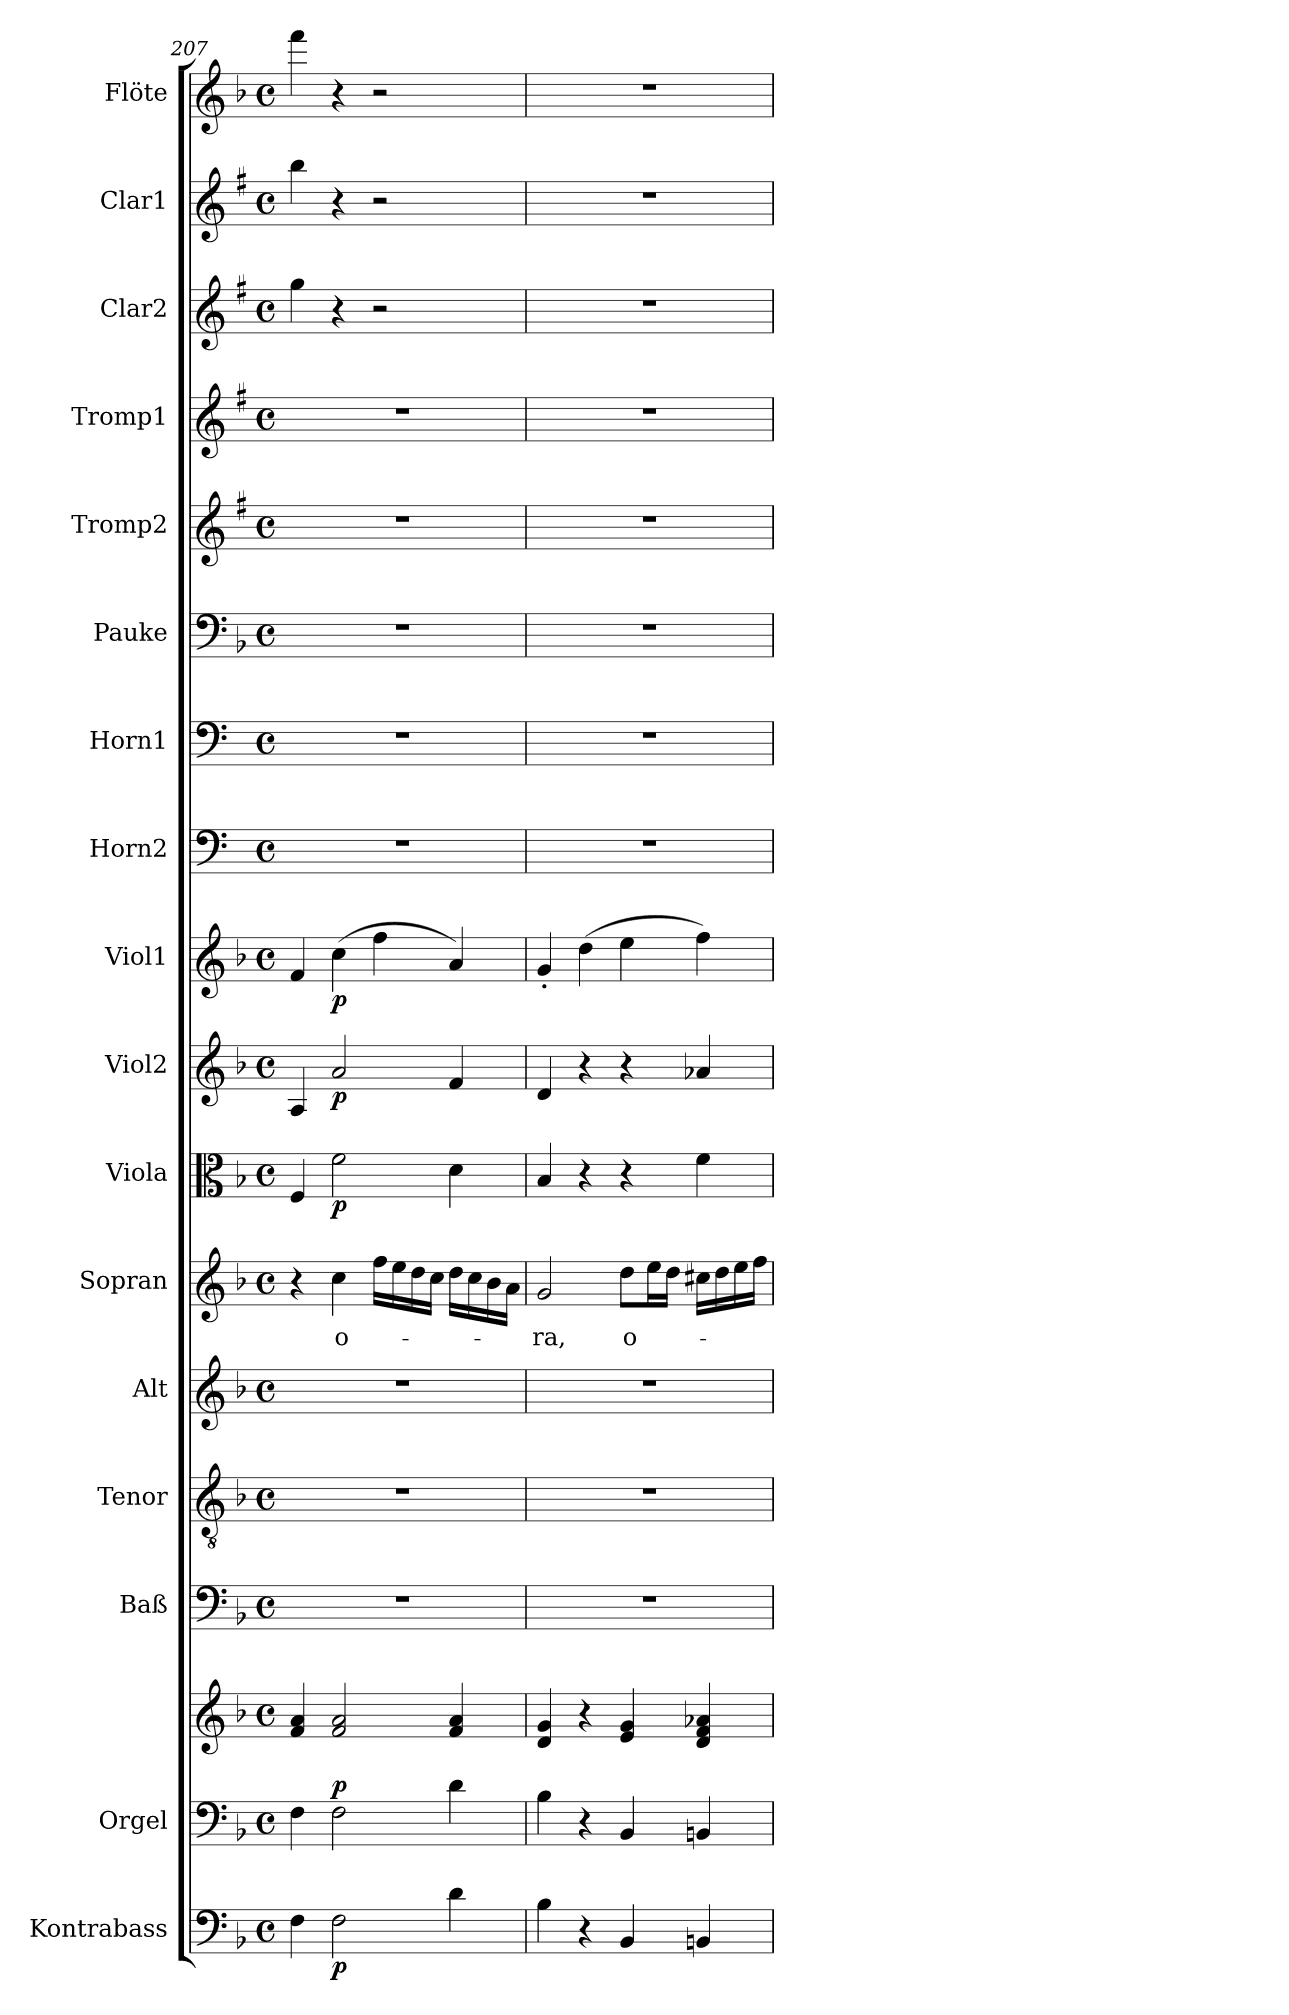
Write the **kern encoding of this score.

**kern	**dynam	**kern	**kern	**dynam	**kern	**kern	**kern	**kern	**text	**kern	**dynam	**kern	**dynam	**kern	**dynam	**kern	**kern	**kern	**kern	**kern	**kern	**kern	**kern
*part17	*part17	*part16	*part16	*part16	*part15	*part14	*part13	*part12	*part12	*part11	*part11	*part10	*part10	*part9	*part9	*part8	*part7	*part6	*part5	*part4	*part3	*part2	*part1
*staff18	*staff18	*staff17	*staff16	*staff16/17	*staff15	*staff14	*staff13	*staff12	*staff12	*staff11	*staff11	*staff10	*staff10	*staff9	*staff9	*staff8	*staff7	*staff6	*staff5	*staff4	*staff3	*staff2	*staff1
*I"Kontrabass	*	*I"Orgel	*	*	*I"Baß	*I"Tenor	*I"Alt	*I"Sopran	*	*I"Viola	*	*I"Viol2	*	*I"Viol1	*	*I"Horn2	*I"Horn1	*I"Pauke	*I"Tromp2	*I"Tromp1	*I"Clar2	*I"Clar1	*I"Flöte
*I'Kb	*	*	*	*	*I'B	*I'T	*I'A	*I'S	*	*I'Vla	*	*I'Vl2	*	*I'Vl1	*	*I'Hr2	*I'Hr1	*I'Pk	*I'Tr2	*I'Tr1	*I'Cl2	*I'Cl1	*I'Fl
*clefF4	*	*clefF4	*clefG2	*	*clefF4	*clefGv2	*clefG2	*clefG2	*	*clefC3	*	*clefG2	*	*clefG2	*	*clefF4	*clefF4	*clefF4	*clefG2	*clefG2	*clefG2	*clefG2	*clefG2
*ITrd7c12	*	*	*	*	*	*	*	*	*	*	*	*	*	*	*	*ITrd4c7	*ITrd4c7	*	*ITrd1c2	*ITrd1c2	*ITrd1c2	*ITrd1c2	*
*k[b-]	*	*k[b-]	*k[b-]	*	*k[b-]	*k[b-]	*k[b-]	*k[b-]	*	*k[b-]	*	*k[b-]	*	*k[b-]	*	*k[b-]	*k[b-]	*k[b-]	*k[b-]	*k[b-]	*k[b-]	*k[b-]	*k[b-]
*F:	*	*F:	*F:	*	*F:	*F:	*F:	*F:	*	*F:	*	*F:	*	*F:	*	*F:	*F:	*F:	*F:	*F:	*F:	*F:	*F:
*M4/4	*	*M4/4	*M4/4	*	*M4/4	*M4/4	*M4/4	*M4/4	*	*M4/4	*	*M4/4	*	*M4/4	*	*M4/4	*M4/4	*M4/4	*M4/4	*M4/4	*M4/4	*M4/4	*M4/4
*met(c)	*	*met(c)	*met(c)	*	*met(c)	*met(c)	*met(c)	*met(c)	*	*met(c)	*	*met(c)	*	*met(c)	*	*met(c)	*met(c)	*met(c)	*met(c)	*met(c)	*met(c)	*met(c)	*met(c)
=207	=207	=207	=207	=207	=207	=207	=207	=207	=207	=207	=207	=207	=207	=207	=207	=207	=207	=207	=207	=207	=207	=207	=207
4FF\	.	4F\	4f/ 4a/	.	1r	1r	1r	4r	.	4F/	.	4A/	.	4f/	.	1r	1r	1r	1r	1r	4ff\	4aa\	4fff\
!	!LO:DY:b	!	!	!LO:DY:a=2	!	!	!	!	!LO:LY:b	!	!LO:DY:b	!	!LO:DY:b	!	!LO:DY:b	!	!	!	!	!	!	!	!
2FF\	p	2F\	2f/ 2a/	p	.	.	.	4cc\	o-	2f\	p	2a/	p	(>4cc\	p	.	.	.	.	.	4r	4r	4r
.	.	.	.	.	.	.	.	16ff\LL	.	.	.	.	.	4ff\	.	.	.	.	.	.	2r	2r	2r
.	.	.	.	.	.	.	.	16ee\	.	.	.	.	.	.	.	.	.	.	.	.	.	.	.
.	.	.	.	.	.	.	.	16dd\	.	.	.	.	.	.	.	.	.	.	.	.	.	.	.
.	.	.	.	.	.	.	.	16cc\JJ	.	.	.	.	.	.	.	.	.	.	.	.	.	.	.
4D\	.	4d\	4f/ 4a/	.	.	.	.	16dd\LL	.	4d\	.	4f/	.	4a/)	.	.	.	.	.	.	.	.	.
.	.	.	.	.	.	.	.	16cc\	.	.	.	.	.	.	.	.	.	.	.	.	.	.	.
.	.	.	.	.	.	.	.	16b-\	.	.	.	.	.	.	.	.	.	.	.	.	.	.	.
.	.	.	.	.	.	.	.	16a\JJ	.	.	.	.	.	.	.	.	.	.	.	.	.	.	.
=208	=208	=208	=208	=208	=208	=208	=208	=208	=208	=208	=208	=208	=208	=208	=208	=208	=208	=208	=208	=208	=208	=208	=208
!	!	!	!	!	!	!	!	!	!LO:LY:b	!	!	!	!	!	!	!	!	!	!	!	!	!	!
4BB-\	.	4B-\	4d/ 4g/	.	1r	1r	1r	2g/	-ra,	4B-/	.	4d/	.	4g'</	.	1r	1r	1r	1r	1r	1r	1r	1r
4r	.	4r	4r	.	.	.	.	.	.	4r	.	4r	.	(>4dd\	.	.	.	.	.	.	.	.	.
!	!	!	!	!	!	!	!	!	!LO:LY:b	!	!	!	!	!	!	!	!	!	!	!	!	!	!
4BBB-/	.	4BB-/	4e/ 4g/	.	.	.	.	8dd\L	o-	4r	.	4r	.	4ee\	.	.	.	.	.	.	.	.	.
.	.	.	.	.	.	.	.	16ee\L	.	.	.	.	.	.	.	.	.	.	.	.	.	.	.
.	.	.	.	.	.	.	.	16dd\JJ	.	.	.	.	.	.	.	.	.	.	.	.	.	.	.
4BBBn/	.	4BBn/	4d/ 4f/ 4a-X/	.	.	.	.	16cc#X\LL	.	4f\	.	4a-X/	.	4ff\)	.	.	.	.	.	.	.	.	.
.	.	.	.	.	.	.	.	16dd\	.	.	.	.	.	.	.	.	.	.	.	.	.	.	.
.	.	.	.	.	.	.	.	16ee\	.	.	.	.	.	.	.	.	.	.	.	.	.	.	.
.	.	.	.	.	.	.	.	16ff\JJ	.	.	.	.	.	.	.	.	.	.	.	.	.	.	.
=	=	=	=	=	=	=	=	=	=	=	=	=	=	=	=	=	=	=	=	=	=	=	=
*-	*-	*-	*-	*-	*-	*-	*-	*-	*-	*-	*-	*-	*-	*-	*-	*-	*-	*-	*-	*-	*-	*-	*-
